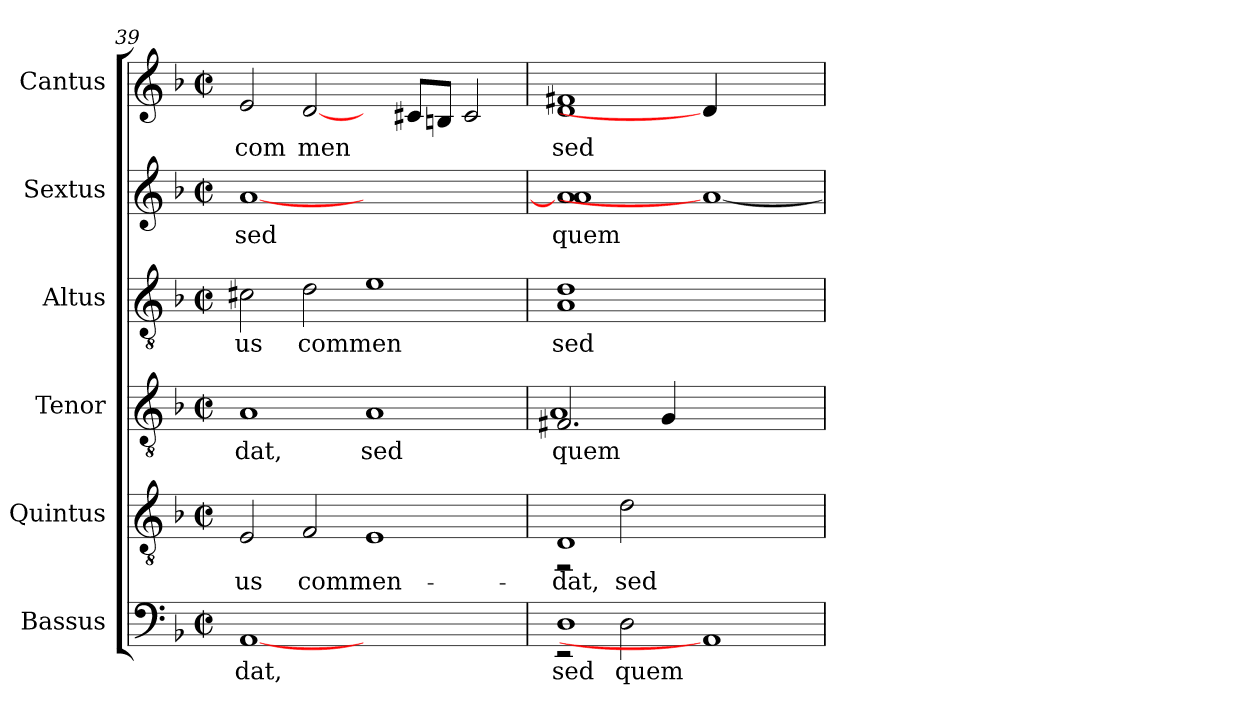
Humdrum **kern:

**kern	**text	**kern	**text	**kern	**text	**kern	**text	**kern	**text	**kern	**text
*part6	*part6	*part5	*part5	*part4	*part4	*part3	*part3	*part2	*part2	*part1	*part1
*staff6	*staff6	*staff5	*staff5	*staff4	*staff4	*staff3	*staff3	*staff2	*staff2	*staff1	*staff1
*I"Bassus	*	*I"Quintus	*	*I"Tenor	*	*I"Altus	*	*I"Sextus	*	*I"Cantus	*
*clefF4	*	*clefGv2	*	*clefGv2	*	*clefGv2	*	*clefG2	*	*clefG2	*
*k[b-]	*	*k[b-]	*	*k[b-]	*	*k[b-]	*	*k[b-]	*	*k[b-]	*
*F:	*	*F:	*	*F:	*	*F:	*	*F:	*	*F:	*
*M2/2	*	*M2/2	*	*M2/2	*	*M2/2	*	*M2/2	*	*M2/2	*
*met(c|)	*	*met(c|)	*	*met(c|)	*	*met(c|)	*	*met(c|)	*	*met(c|)	*
=39	=39	=39	=39	=39	=39	=39	=39	=39	=39	=39	=39
!	!LO:LY:b:cj	!	!LO:LY:b:cj	!	!LO:LY:b:cj	!	!LO:LY:b:cj	!	!LO:LY:b:cj	!	!LO:LY:b:cj
[1AA	dat,	2E/	-us	1A	-dat,	2c#X\	us	[<1a	sed	2e/	com
!	!	!	!LO:LY:b	!	!	!	!LO:LY:b	!	!	!	!LO:LY:b
.	.	2F/	commen-	.	.	2d\	commen	.	.	[2d/	men
!	!	!	!	!	!LO:LY:b:cj	!	!	!	!	!	!
1ryy	.	1E	.	1A	sed	1e	.	1ryy	.	4ryy	.
.	.	.	.	.	.	.	.	.	.	8c#X/L	.
.	.	.	.	.	.	.	.	.	.	8B/J	.
.	.	.	.	.	.	.	.	.	.	2c#/	.
=40	=40	=40	=40	=40	=40	=40	=40	=40	=40	=40	=40
!	!LO:LY:b:cj	!	!LO:LY:b:cj	!	!LO:LY:b	!	!LO:LY:b:cj	!	!LO:LY:b:cj	!	!LO:LY:b:cj
*^	*	*^	*	*^	*	*	*	*	*	*	*
1D	2r	sed	1D	2r	-dat,	2.F#X/	1A	quem	1A 1d	sed	1a] 1a	quem	1d 1f#X	sed
!	!	!LO:LY:b:cj	!	!	!LO:LY:b	!	!	!	!	!	!	!	!	!
.	2D\	quem	.	2d\	sed	.	.	.	.	.	.	.	.	.
.	.	.	.	.	.	4G/	.	.	.	.	.	.	.	.
1AA]	1ryy	.	1ryy	1ryy	.	1ryy	1ryy	.	1ryy	.	1a_	.	4d/]	.
.	.	.	.	.	.	.	.	.	.	.	.	.	2.ryy	.
*v	*v	*	*	*	*	*v	*v	*	*	*	*	*	*	*
*	*	*v	*v	*	*	*	*	*	*	*	*	*
=	=	=	=	=	=	=	=	=	=	=	=
*-	*-	*-	*-	*-	*-	*-	*-	*-	*-	*-	*-
